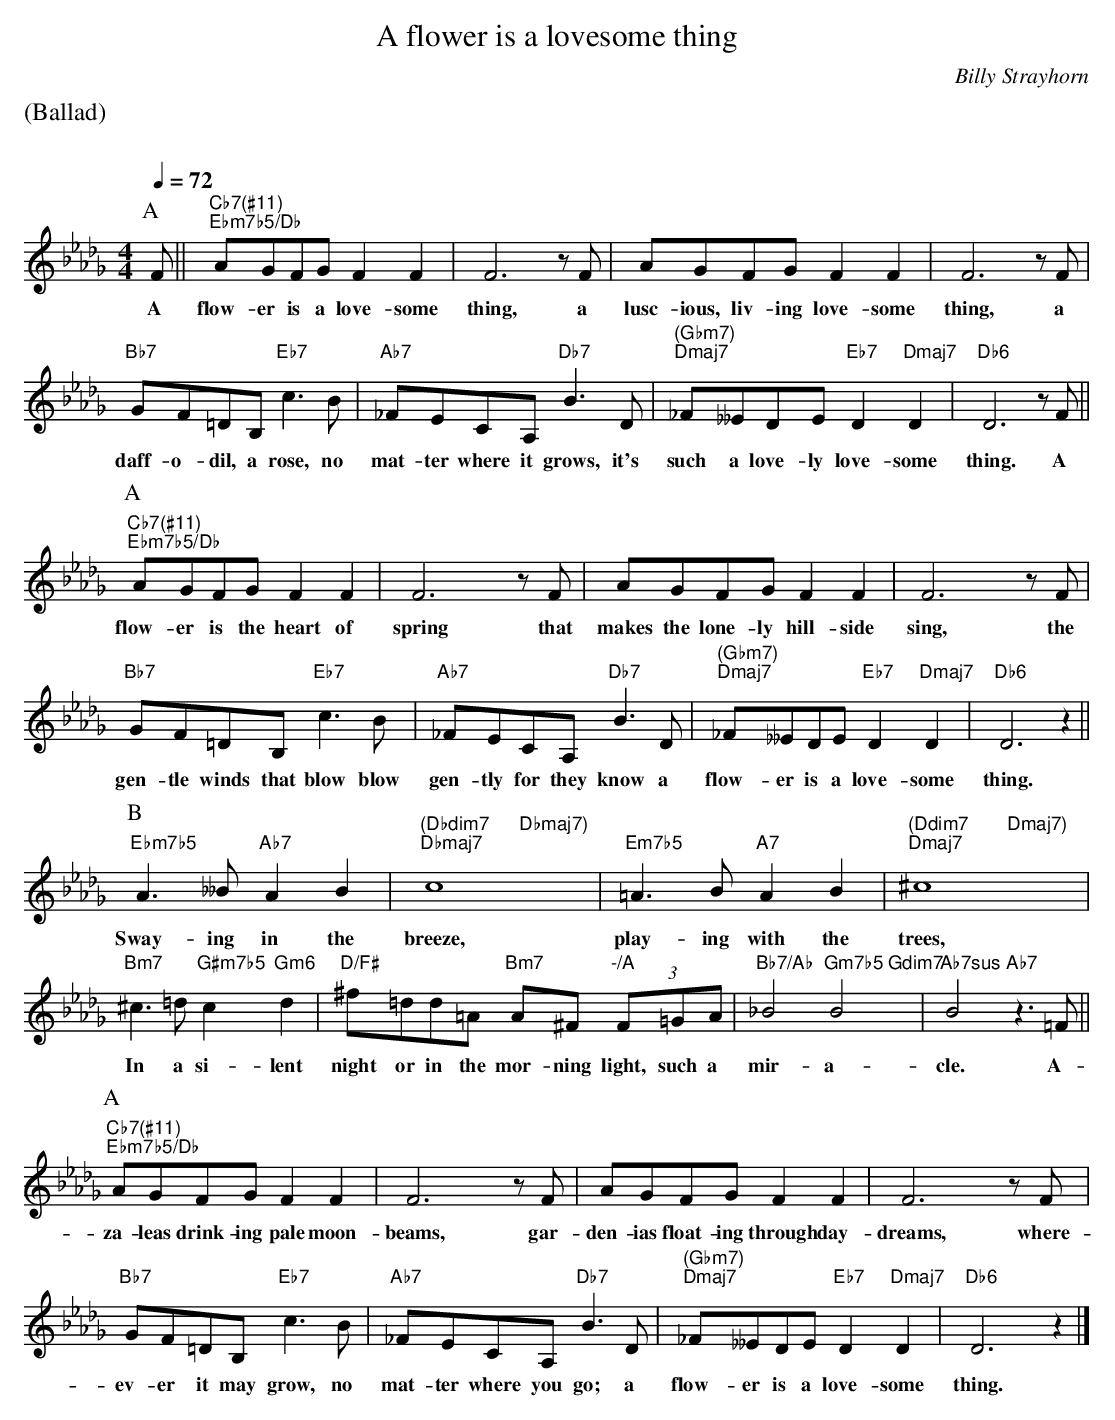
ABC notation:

X:1
T: A flower is a lovesome thing
M:4/4
L:1/8
C:Billy Strayhorn
%%staves (chords melody)
Q:1/4=72
K:Db
%%text (Ballad)
%%vskip 20
P: A
V:chords
x || "Cb7(#11)""Ebm7b5/Db"x4 x4 | x4 x4 | x4 x4 | x4 x4 |
"Bb7"x4 "Eb7"x4 | "Ab7"x4 "Db7"x4 | "(Gbm7)""Dmaj7"x4 "Eb7"x2"Dmaj7"x2 | "Db6"x4 x4 ||
V:melody
F || AGFG F2F2 | F6zF | AGFG F2F2 | F6zF |
w:A flow-er is a love-some thing, a lusc-ious, liv-ing love-some thing, a
GF=DB, c3B | _FECA, B3D | _F__EDED2D2 | D6zF ||
w:daff-o-dil, a rose, no mat-ter where it grows, it's such a love-ly love-some thing. A
P: A
V:chords
"Cb7(#11)""Ebm7b5/Db"x4 x4 | x4 x4 | x4 x4 | x4 x4 |
"Bb7"x4 "Eb7"x4 | "Ab7"x4 "Db7"x4 | "(Gbm7)""Dmaj7"x4 "Eb7"x2"Dmaj7"x2 | "Db6"x4 x4 ||
V:melody
AGFG F2F2 | F6zF | AGFG F2F2 | F6zF |
w:flow-er is the heart of spring that makes the lone-ly hill-side sing, the
GF=DB, c3B | _FECA, B3D | _F__EDED2D2 | D6z2 ||
w:gen-tle winds that blow blow gen-tly for they know a flow-er is a love-some thing.
P: B
V:chords
"Ebm7b5"x4 "Ab7"x4 | "(Dbdim7""Dbmaj7"x4 "Dbmaj7)"" "x4 | "Em7b5"x4 "A7"x4 | "(Ddim7""Dmaj7"x4 "Dmaj7)"" "x4 |
"Bm7"x4 "G#m7b5"x2"Gm6"x2 | "D/F#"x4 "Bm7"x2 "-/A"x2 |\
"Bb7/Ab"x4 "Gm7b5"x2"Gdim7"x2 | "Ab7sus"x4 "Ab7"x4 ||
V:melody
A3__BA2B2 | c8 | =A3BA2B2 | ^c8 |
w:Sway-ing in the breeze, play-ing with the trees,
^c3=dc2d2 | ^f=dd=A A^F (3F=GA | _B4B4 | B4z3=F ||
w:In a si-lent night or in the mor-ning light, such a mir-a-cle. A-
P: A
V:chords
"Cb7(#11)""Ebm7b5/Db"x4 x4 | x4 x4 | x4 x4 | x4 x4 |
"Bb7"x4 "Eb7"x4 | "Ab7"x4 "Db7"x4 | "(Gbm7)""Dmaj7"x4 "Eb7"x2"Dmaj7"x2 | "Db6"x4 x4 |]
V:melody
AGFG F2F2 | F6zF | AGFG F2F2 | F6zF |
w:za-leas drink-ing pale moon-beams, gar-den-ias float-ing through day-dreams, where-
GF=DB, c3B | _FECA, B3D | _F__EDED2D2 | D6z2 |]
w:ev-er it may grow, no mat-ter where you go; a flow-er is a love-some thing.
